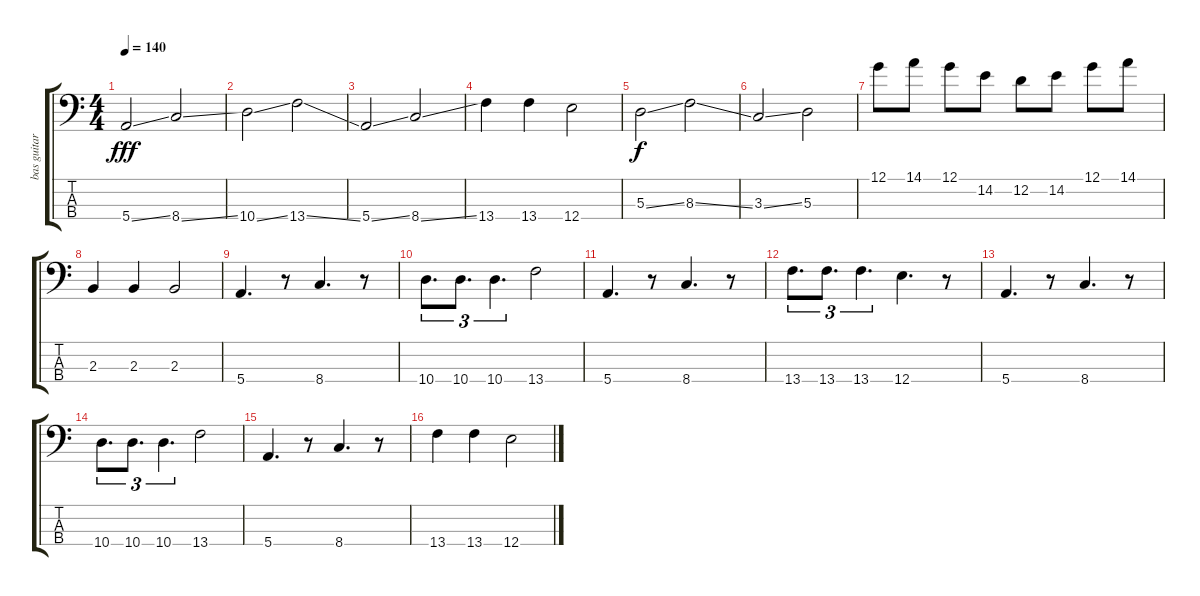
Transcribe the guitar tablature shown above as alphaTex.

\track ("bas guitar" "bas guitar") {instrument electricbassfinger}
\staff {score tabs}
\tuning (G2 D2 A1 E1) {hide}
\ts (4 4)
\tempo 140
\clef f4
\ks c
5.4{ss}.2{dy fff} 8.4{ss}.2 |
10.4{ss}.2 13.4{ss}.2 |
5.4{ss}.2 8.4{ss}.2 |
13.4.4 13.4.4 12.4.2 |
5.3{ss}.2{dy f} 8.3{ss}.2 |
3.3{ss}.2 5.3.2 |
12.1.8 14.1.8 12.1.8 14.2.8 12.2.8 14.2.8 12.1.8 14.1.8 |
2.3.4 2.3.4 2.3.2 |
5.4.4{d} r.8 8.4.4{d} r.8 |
10.4.8{d tu (3 2)} 10.4.8{d tu (3 2)} 10.4.4{d tu (3 2)} 13.4.2 |
5.4.4{d} r.8 8.4.4{d} r.8 |
13.4.8{d tu (3 2)} 13.4.8{d tu (3 2)} 13.4.4{d tu (3 2)} 12.4.4{d} r.8 |
5.4.4{d} r.8 8.4.4{d} r.8 |
10.4.8{d tu (3 2)} 10.4.8{d tu (3 2)} 10.4.4{d tu (3 2)} 13.4.2 |
5.4.4{d} r.8 8.4.4{d} r.8 |
13.4.4 13.4.4 12.4.2
